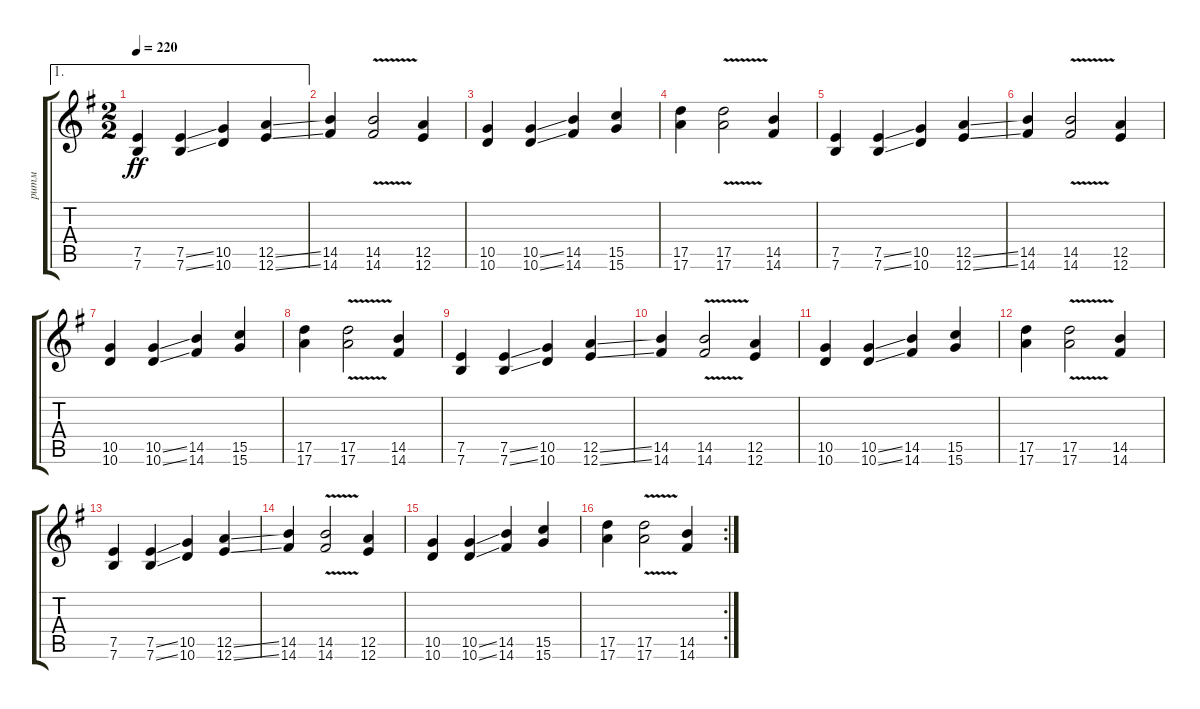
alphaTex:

\track ("ритм" "ритм") {instrument electricguitarjazz}
\staff {score tabs}
\tuning (E4 B3 G3 D3 A2 E2) {hide}
\ae 1
\ts (2 2)
\section ("" "")
\tempo 220
\clef g2
\ks eminor
(7.5 7.6).4{dy ff} (7.5{ss} 7.6{ss}).4 (10.5 10.6).4 (12.5{ss} 12.6{ss}).4 |
(14.5 14.6).4 (14.5{v} 14.6{v}).2 (12.5 12.6).4 |
(10.5 10.6).4 (10.5{ss} 10.6{ss}).4 (14.5 14.6).4 (15.5 15.6).4 |
(17.5 17.6).4 (17.5{v} 17.6{v}).2 (14.5 14.6).4 |
(7.5 7.6).4 (7.5{ss} 7.6{ss}).4 (10.5 10.6).4 (12.5{ss} 12.6{ss}).4 |
(14.5 14.6).4 (14.5{v} 14.6{v}).2 (12.5 12.6).4 |
(10.5 10.6).4 (10.5{ss} 10.6{ss}).4 (14.5 14.6).4 (15.5 15.6).4 |
(17.5 17.6).4 (17.5{v} 17.6{v}).2 (14.5 14.6).4 |
(7.5 7.6).4 (7.5{ss} 7.6{ss}).4 (10.5 10.6).4 (12.5{ss} 12.6{ss}).4 |
(14.5 14.6).4 (14.5{v} 14.6{v}).2 (12.5 12.6).4 |
(10.5 10.6).4 (10.5{ss} 10.6{ss}).4 (14.5 14.6).4 (15.5 15.6).4 |
(17.5 17.6).4 (17.5{v} 17.6{v}).2 (14.5 14.6).4 |
(7.5 7.6).4 (7.5{ss} 7.6{ss}).4 (10.5 10.6).4 (12.5{ss} 12.6{ss}).4 |
(14.5 14.6).4 (14.5{v} 14.6{v}).2 (12.5 12.6).4 |
(10.5 10.6).4 (10.5{ss} 10.6{ss}).4 (14.5 14.6).4 (15.5 15.6).4 |
\rc 2
(17.5 17.6).4 (17.5{v} 17.6{v}).2 (14.5 14.6).4
